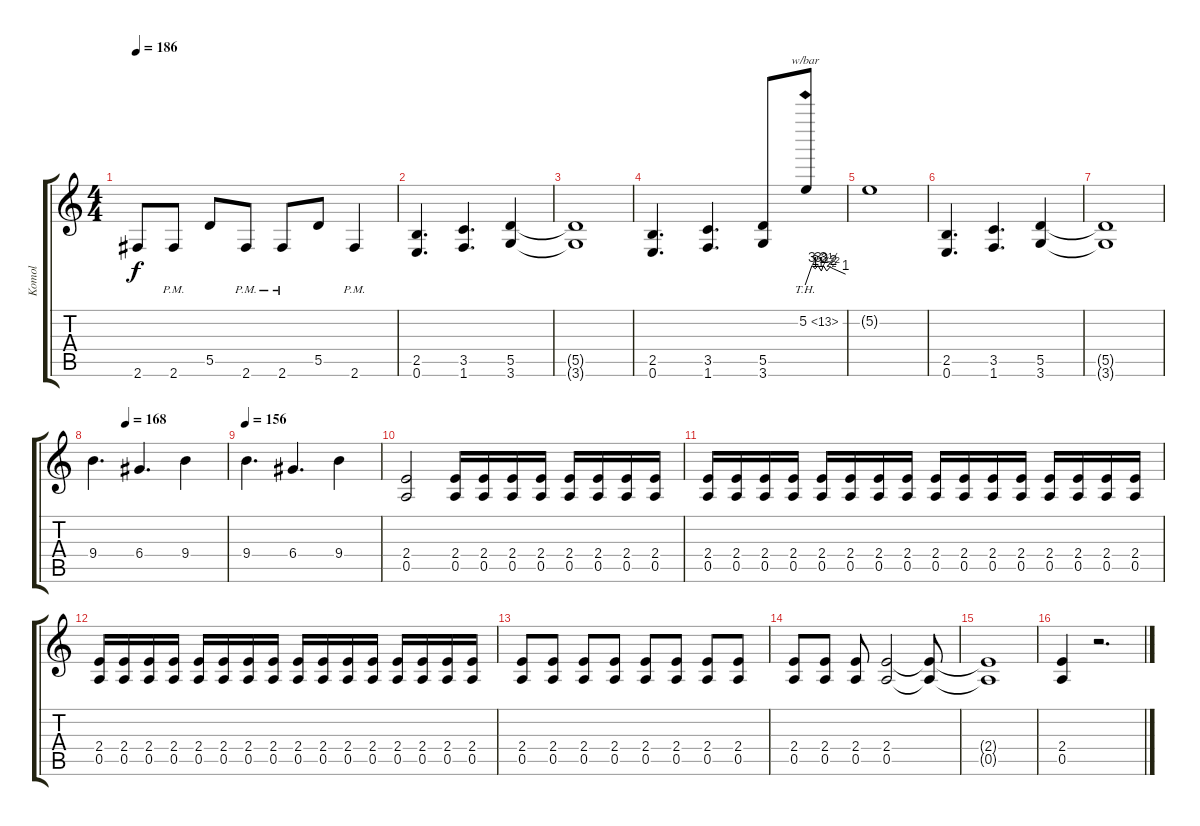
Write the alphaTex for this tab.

\track ("Komol" "Komol") {instrument overdrivenguitar}
\staff {score tabs}
\tuning (E4 B3 G3 D3 A2 E2) {hide}
\ts (4 4)
\tempo 186
\clef g2
\ks c
2.6{t}.8{dy f} 2.6{pm}.8 5.5.8 2.6{pm}.8 2.6{pm}.8 5.5.8 2.6{pm}.4 |
(2.5 0.6).4{d} (3.5 1.6).4{d} (5.5 3.6).4 |
(5.5{t} 3.6{t}).1 |
(2.5 0.6).4{d} (3.5 1.6).4{d} (5.5 3.6).8 5.2{th 8}.8{tbe (custom default 0 0 10 12 15 8 19 12 24 6 27 12 32 6 37 10 42 8 60 4)} |
5.2{t}.1 |
(2.5 0.6).4{d} (3.5 1.6).4{d} (5.5 3.6).4 |
(5.5{t} 3.6{t}).1 |
\tempo (168 0.25)
9.4.4{d} 6.4.4{d} 9.4.4 |
\tempo 156
9.4.4{d} 6.4.4{d} 9.4.4 |
(2.4 0.5).2 (2.4 0.5).16 (2.4 0.5).16 (2.4 0.5).16 (2.4 0.5).16 (2.4 0.5).16 (2.4 0.5).16 (2.4 0.5).16 (2.4 0.5).16 |
(2.4 0.5).16 (2.4 0.5).16 (2.4 0.5).16 (2.4 0.5).16 (2.4 0.5).16 (2.4 0.5).16 (2.4 0.5).16 (2.4 0.5).16 (2.4 0.5).16 (2.4 0.5).16 (2.4 0.5).16 (2.4 0.5).16 (2.4 0.5).16 (2.4 0.5).16 (2.4 0.5).16 (2.4 0.5).16 |
(2.4 0.5).16 (2.4 0.5).16 (2.4 0.5).16 (2.4 0.5).16 (2.4 0.5).16 (2.4 0.5).16 (2.4 0.5).16 (2.4 0.5).16 (2.4 0.5).16 (2.4 0.5).16 (2.4 0.5).16 (2.4 0.5).16 (2.4 0.5).16 (2.4 0.5).16 (2.4 0.5).16 (2.4 0.5).16 |
(2.4 0.5).8 (2.4 0.5).8 (2.4 0.5).8 (2.4 0.5).8 (2.4 0.5).8 (2.4 0.5).8 (2.4 0.5).8 (2.4 0.5).8 |
(2.4 0.5).8 (2.4 0.5).8 (2.4 0.5).8 (2.4 0.5).2 (2.4{t} 0.5{t}).8 |
(2.4{t} 0.5{t}).1 |
(2.4 0.5).4 r.2{d}
